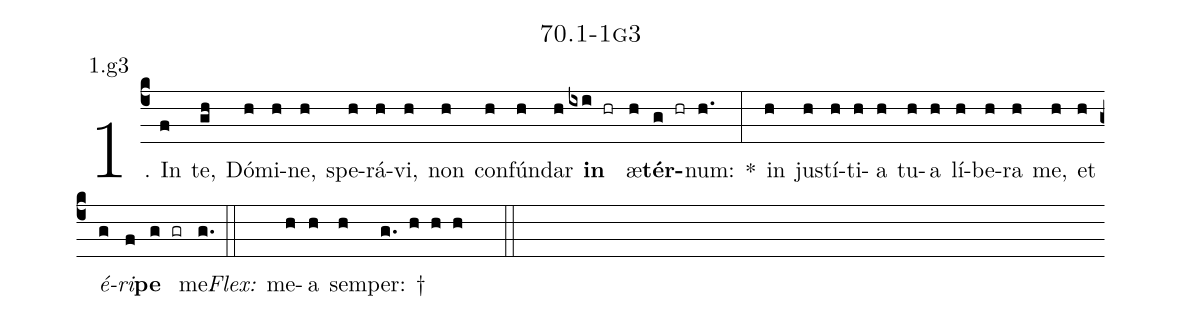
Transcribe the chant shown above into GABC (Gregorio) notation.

name: 70.1-1g3;
annotation: 1.g3;
%%
(c4)1. In(f) te,(gh) Dó(h)mi(h)ne,(h) spe(h)rá(h)vi,(h) non(h) con(h)fún(h)dar(h) <b>in</b>(ixi hr) æ(h)<b>tér</b>(g hr)num:(h.) *(:) in(h) jus(h)tí(h)ti(h)a(h) tu(h)a(h) lí(h)be(h)ra(h) me,(h) et(h) <i>é</i>(g)<i>ri</i>(f)<b>pe</b>(g gr) me.(g.) (::)
<i>Flex:</i>()  me(h)a(h) sem(h)per: †(g. h h h  ::)
